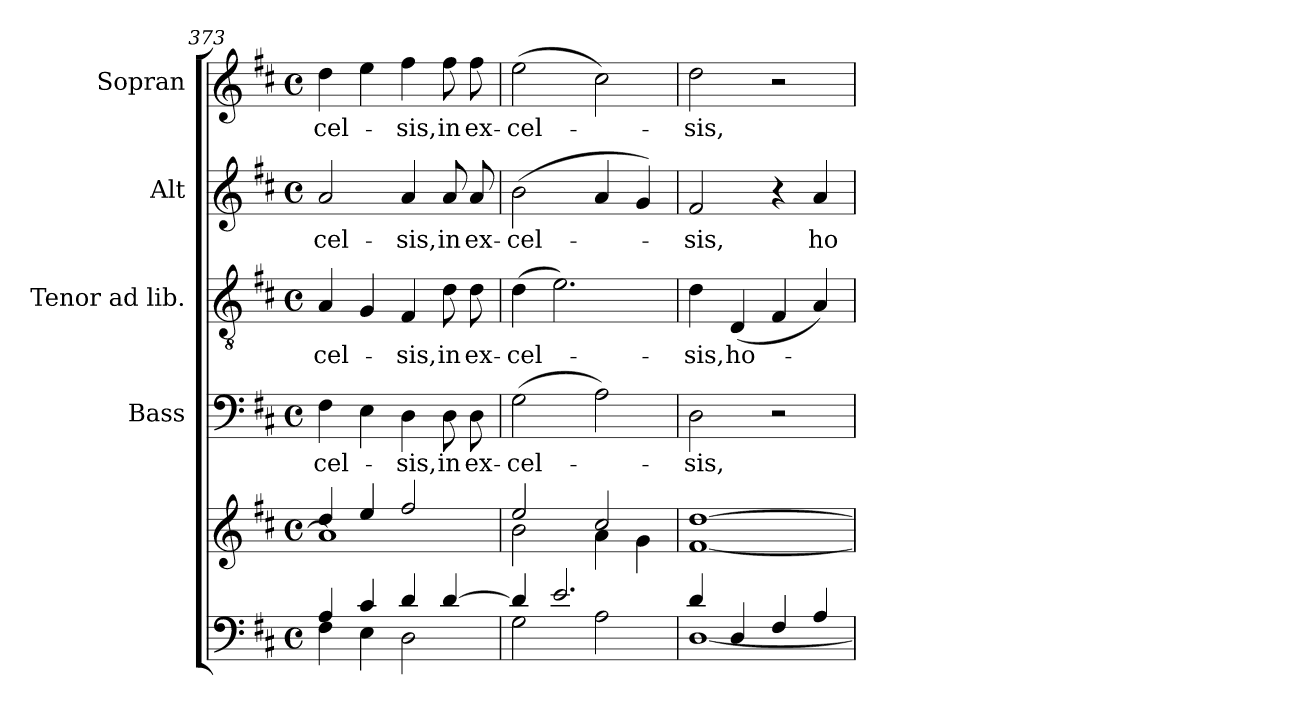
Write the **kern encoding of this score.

**kern	**kern	**kern	**text	**kern	**text	**kern	**text	**kern	**text
*part5	*part5	*part4	*part4	*part3	*part3	*part2	*part2	*part1	*part1
*staff6	*staff5	*staff4	*staff4	*staff3	*staff3	*staff2	*staff2	*staff1	*staff1
*	*	*I"Bass	*	*I"Tenor ad lib.	*	*I"Alt	*	*I"Sopran	*
*	*	*I'B.	*	*I'T.	*	*I'A.	*	*I'S.	*
*clefF4	*clefG2	*clefF4	*	*clefGv2	*	*clefG2	*	*clefG2	*
*k[f#c#]	*k[f#c#]	*k[f#c#]	*	*k[f#c#]	*	*k[f#c#]	*	*k[f#c#]	*
*D:	*D:	*D:	*	*D:	*	*D:	*	*D:	*
*M4/4	*M4/4	*M4/4	*	*M4/4	*	*M4/4	*	*M4/4	*
*met(c)	*met(c)	*met(c)	*	*met(c)	*	*met(c)	*	*met(c)	*
=373	=373	=373	=373	=373	=373	=373	=373	=373	=373
*^	*^	*	*	*	*	*	*	*	*
!	!	!	!	!	!LO:LY:b	!	!LO:LY:b	!	!LO:LY:b	!	!LO:LY:b
4A/	4F#\	4dd/	1a]	4F#\	-cel-	4A/	-cel-	2a/	-cel-	4dd\	-cel-
4c#/	4E\	4ee/	.	4E\	.	4G/	.	.	.	4ee\	.
!	!	!	!	!	!LO:LY:b	!	!LO:LY:b	!	!LO:LY:b	!	!LO:LY:b
4d/	2D\	2ff#/	.	4D\	-sis,	4F#/	-sis,	4a/	-sis,	4ff#\	-sis,
!	!	!	!	!	!LO:LY:b	!	!LO:LY:b	!	!LO:LY:b	!	!LO:LY:b
[>4d/	.	.	.	8D\	in	8d\	in	8a/	in	8ff#\	in
!	!	!	!	!	!LO:LY:b	!	!LO:LY:b	!	!LO:LY:b	!	!LO:LY:b
.	.	.	.	8D\	ex-	8d\	ex-	8a/	ex-	8ff#\	ex-
!!LO:PB:g=z
=374	=374	=374	=374	=374	=374	=374	=374	=374	=374	=374	=374
!	!	!	!	!	!LO:LY:b	!	!LO:LY:b	!	!LO:LY:b	!	!LO:LY:b
4d/]	2G\	2ee/	2b\	(>2G\	-cel-	(>4d\	-cel-	(>2b\	-cel-	(>2ee\	-cel-
2.e/	.	.	.	.	.	2.e\)	.	.	.	.	.
.	2A\	2cc#/	4a\	2A\)	.	.	.	4a/	.	2cc#\)	.
.	.	.	4g\	.	.	.	.	4g/)	.	.	.
=375	=375	=375	=375	=375	=375	=375	=375	=375	=375	=375	=375
!	!	!	!	!	!LO:LY:b	!	!LO:LY:b	!	!LO:LY:b	!	!LO:LY:b
4d/	[<1D	[>1dd	[<1f#	2D\	-sis,	4d\	-sis,	2f#/	-sis,	2dd\	-sis,
!	!	!	!	!	!	!	!LO:LY:b	!	!	!	!
4D/	.	.	.	.	.	(<4D/	ho-	.	.	.	.
4F#/	.	.	.	2r	.	4F#/	.	4r	.	2r	.
!	!	!	!	!	!	!	!	!	!LO:LY:b	!	!
4A/	.	.	.	.	.	4A/)	.	4a/	ho-	.	.
*v	*v	*	*	*	*	*	*	*	*	*	*
*	*v	*v	*	*	*	*	*	*	*	*
=	=	=	=	=	=	=	=	=	=
*-	*-	*-	*-	*-	*-	*-	*-	*-	*-
